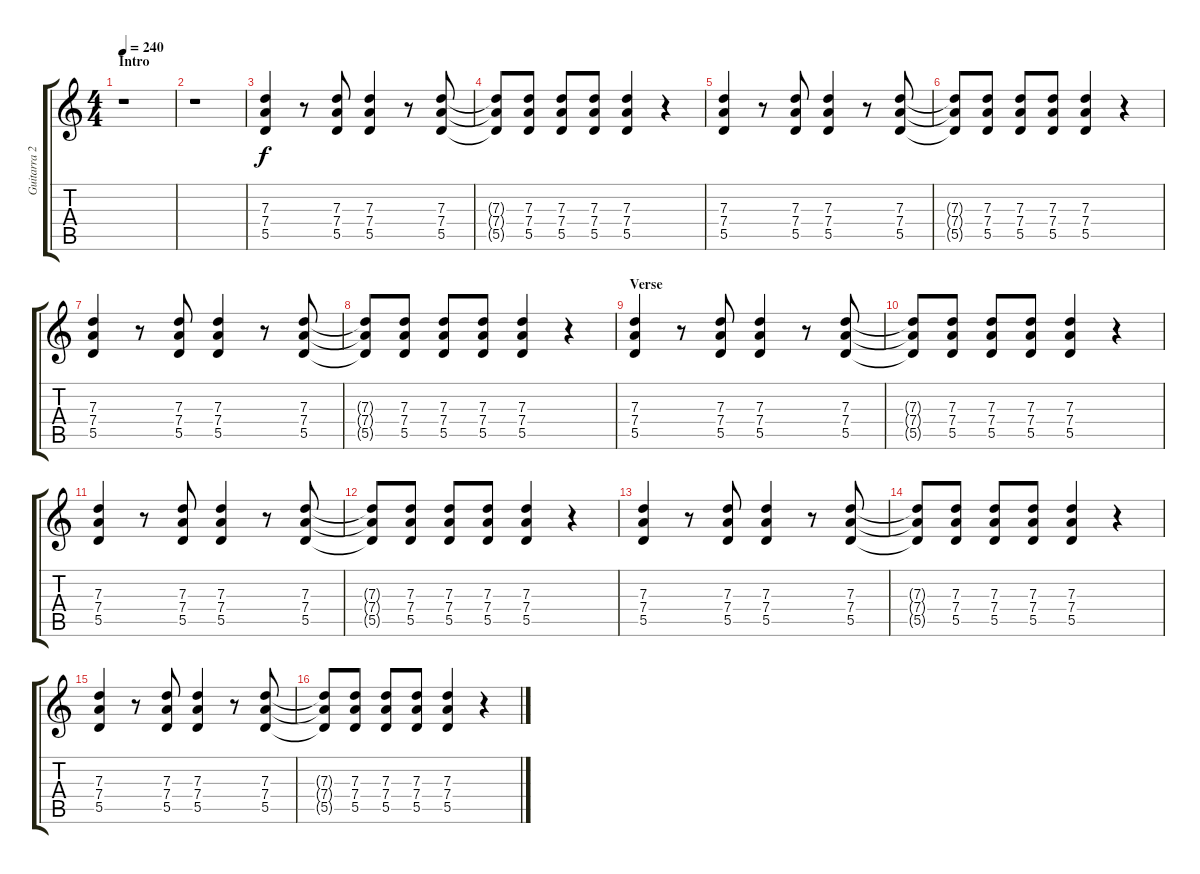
\track ("Guitarra 2 - Erik" "Guitarra 2") {instrument distortionguitar}
\staff {score tabs}
\tuning (E4 B3 G3 D3 A2 E2) {hide}
\ts (4 4)
\section ("" "Intro")
\tempo 240
\clef g2
\ks c
r.1{dy f instrument distortionguitar} |
r.1 |
(7.3 7.4 5.5).4 r.8 (7.3 7.4 5.5).8 (7.3 7.4 5.5).4 r.8 (7.3 7.4 5.5).8 |
(7.3{t} 7.4{t} 5.5{t}).8 (7.3 7.4 5.5).8 (7.3 7.4 5.5).8 (7.3 7.4 5.5).8 (7.3 7.4 5.5).4 r.4 |
(7.3 7.4 5.5).4 r.8 (7.3 7.4 5.5).8 (7.3 7.4 5.5).4 r.8 (7.3 7.4 5.5).8 |
(7.3{t} 7.4{t} 5.5{t}).8 (7.3 7.4 5.5).8 (7.3 7.4 5.5).8 (7.3 7.4 5.5).8 (7.3 7.4 5.5).4 r.4 |
(7.3 7.4 5.5).4 r.8 (7.3 7.4 5.5).8 (7.3 7.4 5.5).4 r.8 (7.3 7.4 5.5).8 |
(7.3{t} 7.4{t} 5.5{t}).8 (7.3 7.4 5.5).8 (7.3 7.4 5.5).8 (7.3 7.4 5.5).8 (7.3 7.4 5.5).4 r.4 |
\section ("" "Verse")
(7.3 7.4 5.5).4 r.8 (7.3 7.4 5.5).8 (7.3 7.4 5.5).4 r.8 (7.3 7.4 5.5).8 |
(7.3{t} 7.4{t} 5.5{t}).8 (7.3 7.4 5.5).8 (7.3 7.4 5.5).8 (7.3 7.4 5.5).8 (7.3 7.4 5.5).4 r.4 |
(7.3 7.4 5.5).4 r.8 (7.3 7.4 5.5).8 (7.3 7.4 5.5).4 r.8 (7.3 7.4 5.5).8 |
(7.3{t} 7.4{t} 5.5{t}).8 (7.3 7.4 5.5).8 (7.3 7.4 5.5).8 (7.3 7.4 5.5).8 (7.3 7.4 5.5).4 r.4 |
(7.3 7.4 5.5).4 r.8 (7.3 7.4 5.5).8 (7.3 7.4 5.5).4 r.8 (7.3 7.4 5.5).8 |
(7.3{t} 7.4{t} 5.5{t}).8 (7.3 7.4 5.5).8 (7.3 7.4 5.5).8 (7.3 7.4 5.5).8 (7.3 7.4 5.5).4 r.4 |
(7.3 7.4 5.5).4 r.8 (7.3 7.4 5.5).8 (7.3 7.4 5.5).4 r.8 (7.3 7.4 5.5).8 |
(7.3{t} 7.4{t} 5.5{t}).8 (7.3 7.4 5.5).8 (7.3 7.4 5.5).8 (7.3 7.4 5.5).8 (7.3 7.4 5.5).4 r.4
